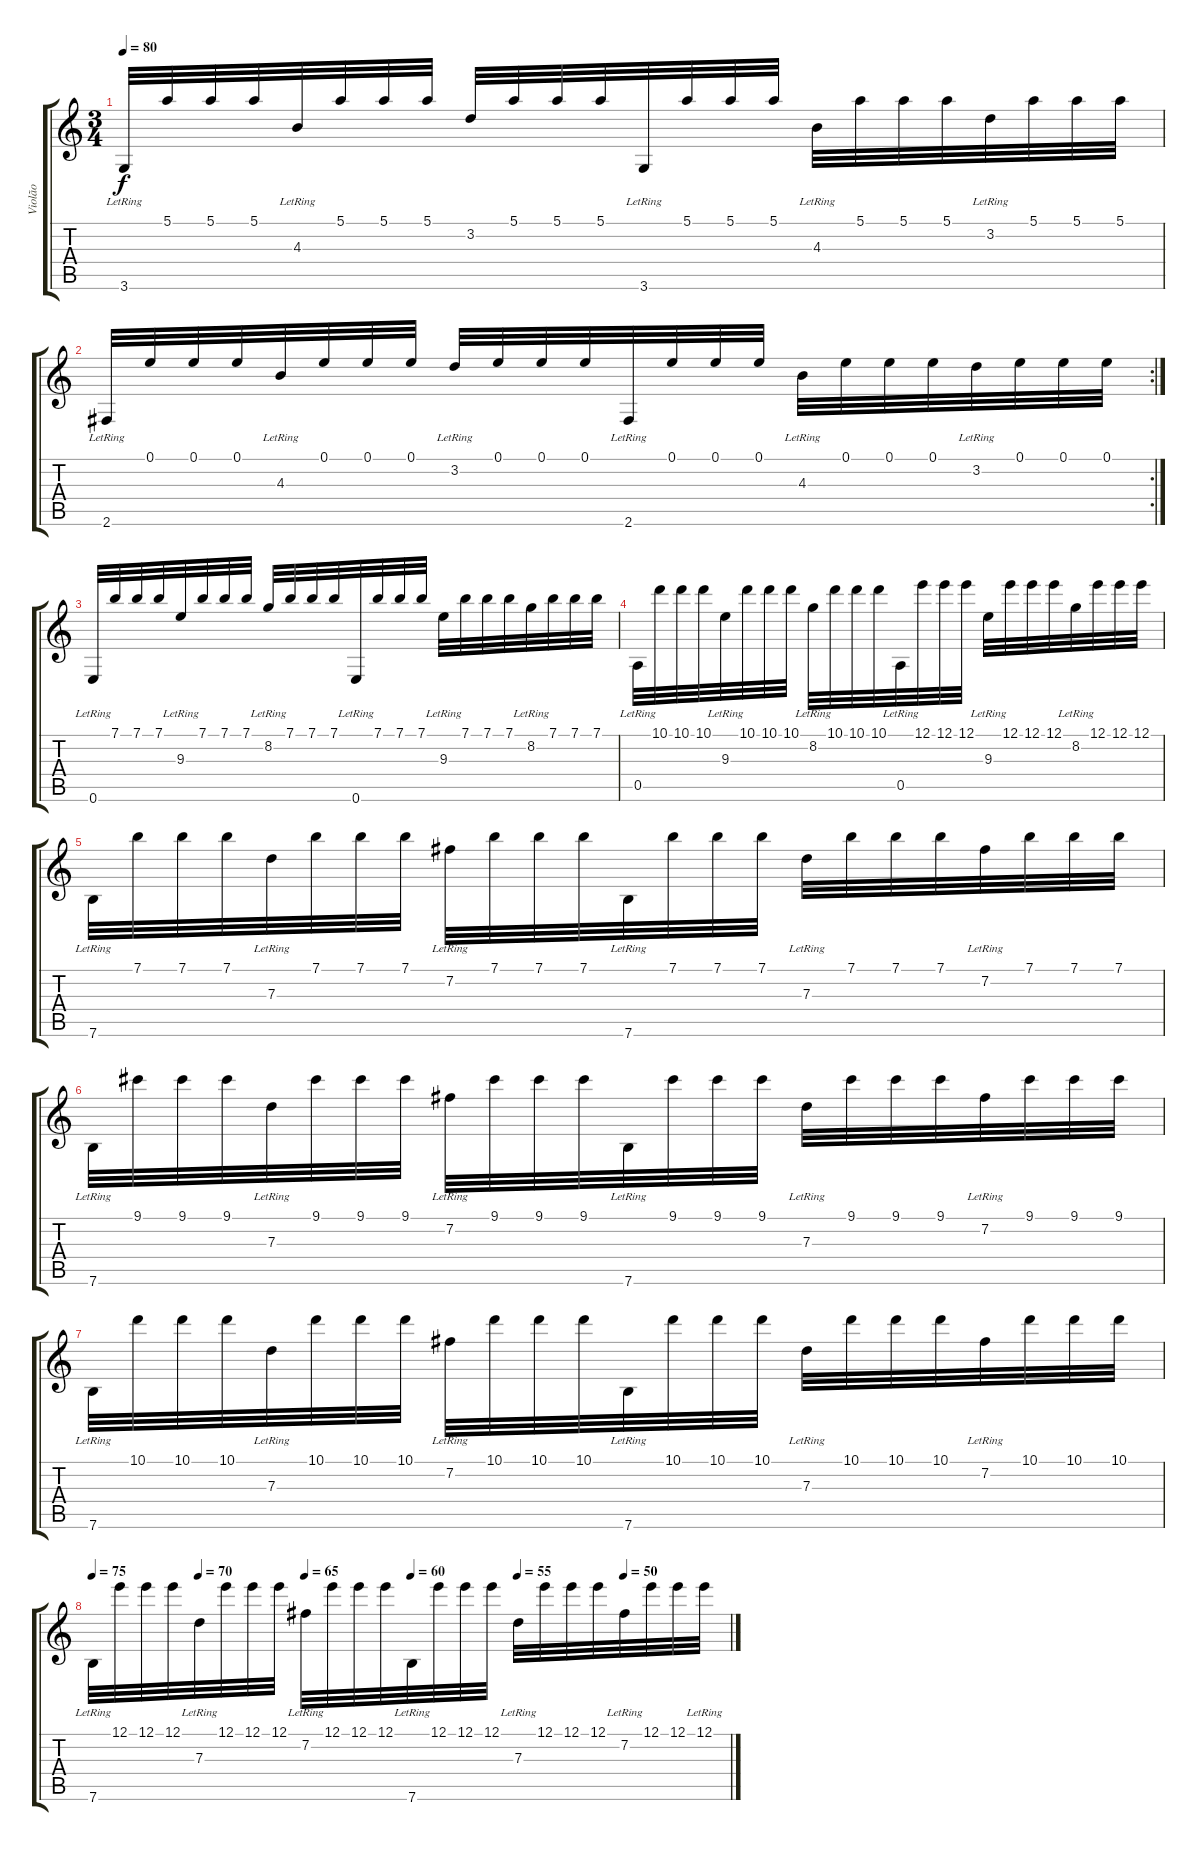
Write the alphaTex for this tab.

\track ("Violão" "Violão") {instrument acousticguitarnylon}
\staff {score tabs}
\tuning (E4 B3 G3 D3 A2 E2) {hide}
\ts (3 4)
\tempo 80
\clef g2
\ks c
3.6{lr}.32{dy f} 5.1.32 5.1.32 5.1.32 4.3{lr}.32 5.1.32 5.1.32 5.1.32 3.2.32 5.1.32 5.1.32 5.1.32 3.6{lr}.32 5.1.32 5.1.32 5.1.32 4.3{lr}.32 5.1.32 5.1.32 5.1.32 3.2{lr}.32 5.1.32 5.1.32 5.1.32 |
\rc 2
2.6{lr}.32 0.1.32 0.1.32 0.1.32 4.3{lr}.32 0.1.32 0.1.32 0.1.32 3.2{lr}.32 0.1.32 0.1.32 0.1.32 2.6{lr}.32 0.1.32 0.1.32 0.1.32 4.3{lr}.32 0.1.32 0.1.32 0.1.32 3.2{lr}.32 0.1.32 0.1.32 0.1.32 |
0.6{lr}.32 7.1.32 7.1.32 7.1.32 9.3{lr}.32 7.1.32 7.1.32 7.1.32 8.2{lr}.32 7.1.32 7.1.32 7.1.32 0.6{lr}.32 7.1.32 7.1.32 7.1.32 9.3{lr}.32 7.1.32 7.1.32 7.1.32 8.2{lr}.32 7.1.32 7.1.32 7.1.32 |
0.5{lr}.32 10.1.32 10.1.32 10.1.32 9.3{lr}.32 10.1.32 10.1.32 10.1.32 8.2{lr}.32 10.1.32 10.1.32 10.1.32 0.5{lr}.32 12.1.32 12.1.32 12.1.32 9.3{lr}.32 12.1.32 12.1.32 12.1.32 8.2{lr}.32 12.1.32 12.1.32 12.1.32 |
7.6{lr}.32 7.1.32 7.1.32 7.1.32 7.3{lr}.32 7.1.32 7.1.32 7.1.32 7.2{lr}.32 7.1.32 7.1.32 7.1.32 7.6{lr}.32 7.1.32 7.1.32 7.1.32 7.3{lr}.32 7.1.32 7.1.32 7.1.32 7.2{lr}.32 7.1.32 7.1.32 7.1.32 |
7.6{lr}.32 9.1.32 9.1.32 9.1.32 7.3{lr}.32 9.1.32 9.1.32 9.1.32 7.2{lr}.32 9.1.32 9.1.32 9.1.32 7.6{lr}.32 9.1.32 9.1.32 9.1.32 7.3{lr}.32 9.1.32 9.1.32 9.1.32 7.2{lr}.32 9.1.32 9.1.32 9.1.32 |
7.6{lr}.32 10.1.32 10.1.32 10.1.32 7.3{lr}.32 10.1.32 10.1.32 10.1.32 7.2{lr}.32 10.1.32 10.1.32 10.1.32 7.6{lr}.32 10.1.32 10.1.32 10.1.32 7.3{lr}.32 10.1.32 10.1.32 10.1.32 7.2{lr}.32 10.1.32 10.1.32 10.1.32 |
\tempo 75
\tempo (70 0.16666666666666666)
\tempo (65 0.3333333333333333)
\tempo (60 0.5)
\tempo (55 0.6666666666666666)
\tempo (50 0.8333333333333334)
7.6{lr}.32 12.1.32 12.1.32 12.1.32 7.3{lr}.32 12.1.32 12.1.32 12.1.32 7.2{lr}.32 12.1.32 12.1.32 12.1.32 7.6{lr}.32 12.1.32 12.1.32 12.1.32 7.3{lr}.32 12.1.32 12.1.32 12.1.32 7.2{lr}.32 12.1.32 12.1.32 12.1{lr}.32
